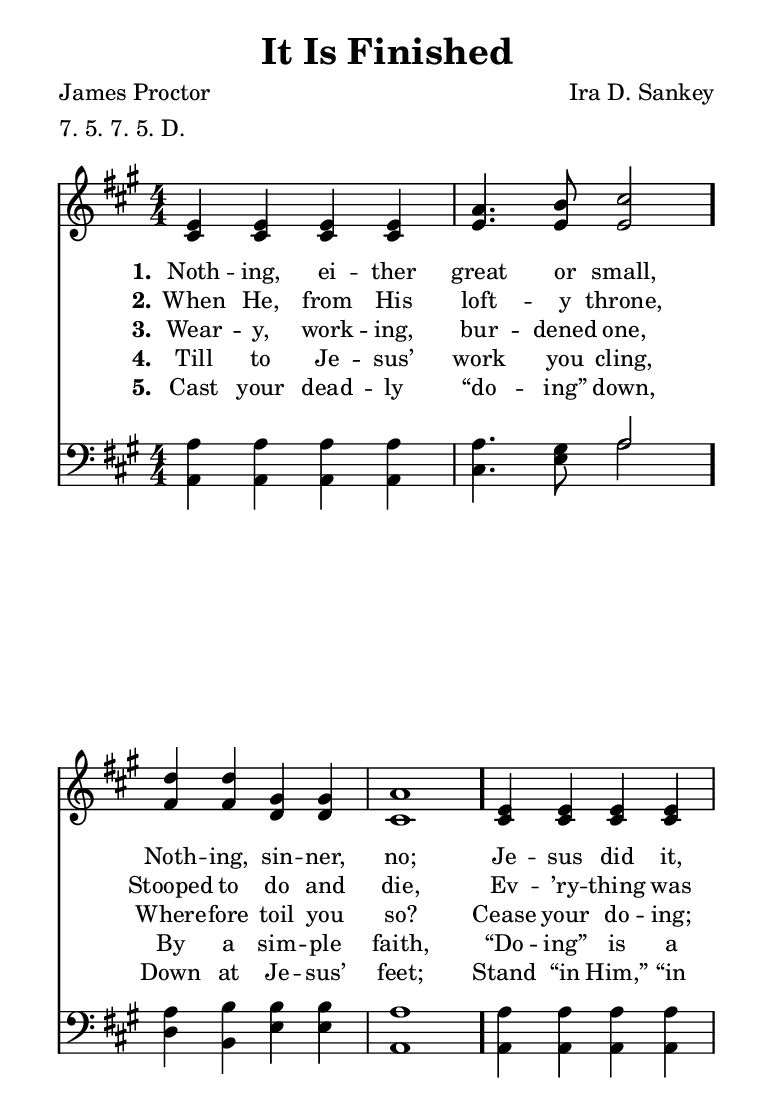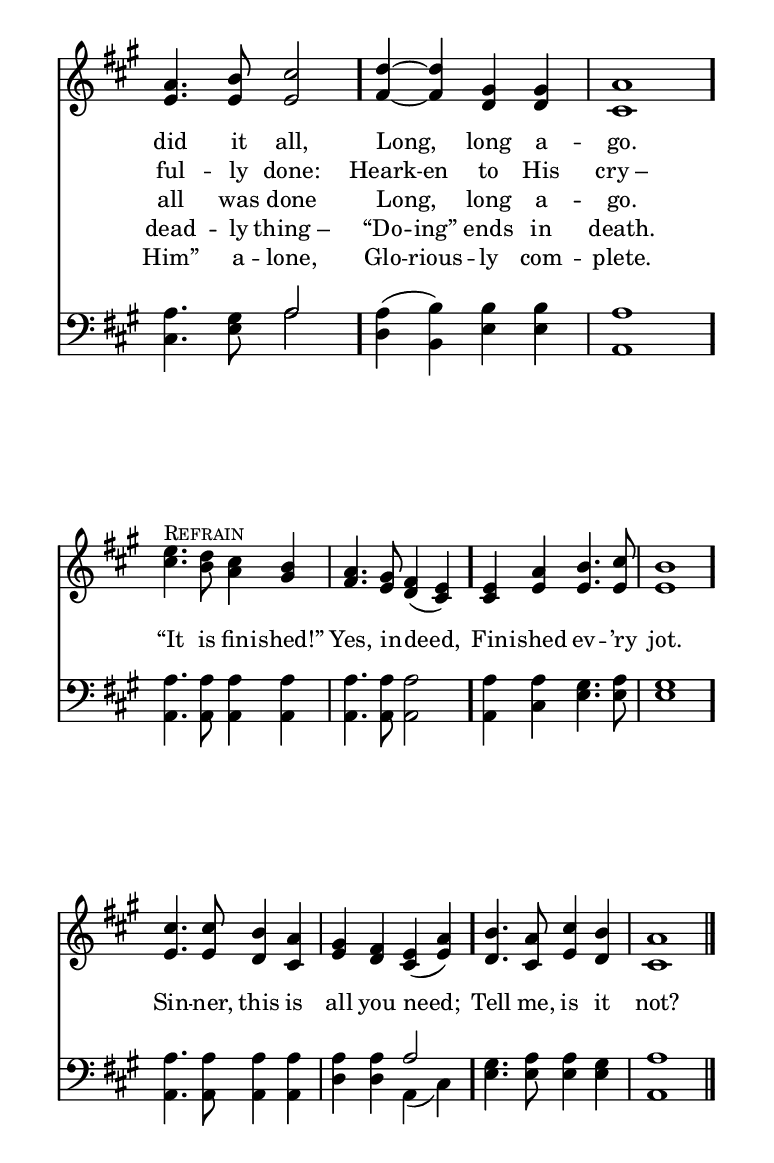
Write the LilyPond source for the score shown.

\include "common/global.ily"
\paper {
  \include "common/paper.ily"
}

\header{
  %gospel
  hymnnumber = "19"
  title = "It Is Finished"
  tunename = ""
  meter = "7. 5. 7. 5. D."
  poet = "James Proctor"
  composer = "Ira D. Sankey"
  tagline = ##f
}

% for fermata in MIDI
ta = { \tempo 4=90 }
tb = { \tempo 4=45 }

patternAA = { c4 c4 c4 c4   | c4. c8 c2      } %

patternBA = { c4 c4 c4 c4   | c1             } %
patternBB = { c4( c4) c4 c4 | c1             } %
patternBC = { c4 ~ c4 c4 c4 | c1             } %

patternCA = { c4. c8 c4 c4  | c4. c8 c4( c4) } %
patternCB = { c4. c8 c4 c4  | c4. c8 c2      } %
patternCC = { c4. c8 c4 c4  | c4 c4 c2      } %
patternCD = { c4. c8 c4 c4  | c4 c4 c4( c4) } %

patternDA = { c4 c4 c4. c8  | c1             } %
patternDB = { c4. c8 c4 c4  | c1             } %

global = {
  \include "common/overrides.ily"
  \override Staff.TimeSignature.style = #'numbered
  \time 4/4
  \override Score.MetronomeMark.transparent = ##t % hide all fermata changes too
  \ta
  \key a \major
  \autoBeamOff
}

notesSoprano = {
\global
\relative c' {

  \changePitch \patternAA { e e e e      | a b cis     }
  \changePitch \patternBA { d d gis, gis | a           }
  \changePitch \patternAA { e e e e      | a b cis     }
  \changePitch \patternBC { d d gis, gis | a           }

  << s^\markup { \small \caps "Refrain"  }
  \changePitch \patternCA { e' d cis b   | a gis fis e } >>
  \changePitch \patternDA { e a b cis    | b           }
  \changePitch \patternCD { cis cis b a  | gis fis e a }
  \changePitch \patternDB { b a cis b    | a           }

  \bar "|."

}
}

notesAlto = {
\global
\relative e' {

  \changePitch \patternAA { cis cis cis cis | e e e       }
  \changePitch \patternBA { fis fis d d     | cis         }
  \changePitch \patternAA { cis cis cis cis | e e e       }
  \changePitch \patternBC { fis fis d d     | cis         }

  \changePitch \patternCA { cis' b a gis    | fis e d cis }
  \changePitch \patternDA { cis e e e       | e           }
  \changePitch \patternCD { e e d cis       | e d cis e   }
  \changePitch \patternDB { d cis e d       | cis         }

}
}

notesTenor = {
\global
\relative a {

  \changePitch \patternAA { a a a a     | a gis a }
  \changePitch \patternBA { a b b b     | a       }
  \changePitch \patternAA { a a a a     | a gis a }
  \changePitch \patternBB { a b b b     | a       }

  \changePitch \patternCB { a a a a     | a a a   }
  \changePitch \patternDA { a a gis a   | gis     }
  \changePitch \patternCC { a a a a     | a a a   }
  \changePitch \patternDB { gis a a gis | a       }

}
}

notesBass = {
\global
\relative f, {

  \changePitch \patternAA { a a a a   | cis e a   }
  \changePitch \patternBA { d, b e e  | a,        }
  \changePitch \patternAA { a a a a   | cis e a   }
  \changePitch \patternBB { d, b e e  | a,        }

  \changePitch \patternCB { a a a a   | a a a     }
  \changePitch \patternDA { a cis e e | e         }
  \changePitch \patternCD { a, a a a  | d d a cis }
  \changePitch \patternDB { e e e e   | a,        }

}
}

Refrain = \lyricmode {

“It is fin -- ished!” Yes, in -- deed, \bar "."
Fin -- ished ev -- ’ry jot. \bar "."
Sin -- ner, this is all you need; \bar "."
Tell me, is it not? \bar "."

}

wordsA = \lyricmode {
\set stanza = "1."

Noth -- ing, ei -- ther great or small, \bar "."
Noth -- ing, sin -- ner, no; \bar "." \eogbreak
Je -- sus did it, did it all, \bar "."
Long, long a -- go. \bar "." \eogbreak

}

wordsB = \lyricmode {
\set stanza = "2."

When He, from His loft -- y throne,
Stooped to do and die,
Ev -- ’ry -- thing was ful -- ly done:
{ \mon } Heark -- en { \moff } to His cry_–

\Refrain

}

wordsC = \lyricmode {
\set stanza = "3."

Wear -- y, work -- ing, bur -- dened one,
Where -- fore toil you so?
Cease your do -- ing; all was done
Long, long a -- go.

}

wordsD = \lyricmode {
\set stanza = "4."

Till to Je -- sus’ work you cling,
By a sim -- ple faith,
“Do -- ing” is a dead -- ly thing_–
{ \mon } “Do -- ing” { \moff } ends in death.

}

wordsE = \lyricmode {
\set stanza = "5."

Cast your dead -- ly “do -- ing” down,
Down at Je -- sus’ feet;
Stand “in Him,” “in Him” a -- lone,
{ \mon } Glo -- rious -- ly { \moff } com -- plete.

}

\score {
  \context ChoirStaff <<
    \context Staff = upper <<
      \set Staff.autoBeaming = ##f
      \set ChoirStaff.systemStartDelimiter = #'SystemStartBar
      \set ChoirStaff.printPartCombineTexts = ##f
      \partcombine #'(2 . 9) \notesSoprano \notesAlto
      \context NullVoice = sopranos { \voiceOne << \notesSoprano >> }
    >>

		\new Lyrics = one
		\new Lyrics = two
		\new Lyrics = three
		\new Lyrics = four
		\new Lyrics = five

    \new Staff = men <<
      \set Staff.autoBeaming = ##f
      \clef bass
      \set ChoirStaff.printPartCombineTexts = ##f
      \partcombine #'(2 . 9) \notesTenor \notesBass
    >>

		\context Lyrics = one   \lyricsto sopranos \wordsA
		\context Lyrics = two   \lyricsto sopranos \wordsB
		\context Lyrics = three \lyricsto sopranos \wordsC
		\context Lyrics = four  \lyricsto sopranos \wordsD
		\context Lyrics = five  \lyricsto sopranos \wordsE
  >>
  \layout {
    \include "common/layout.ily"
  }
  \midi{
    \include "common/midi.ily"
  }
}

\version "2.19.49"  % necessary for upgrading to future LilyPond versions.

% vi:set et ts=2 sw=2 ai nocindent syntax=lilypond:
